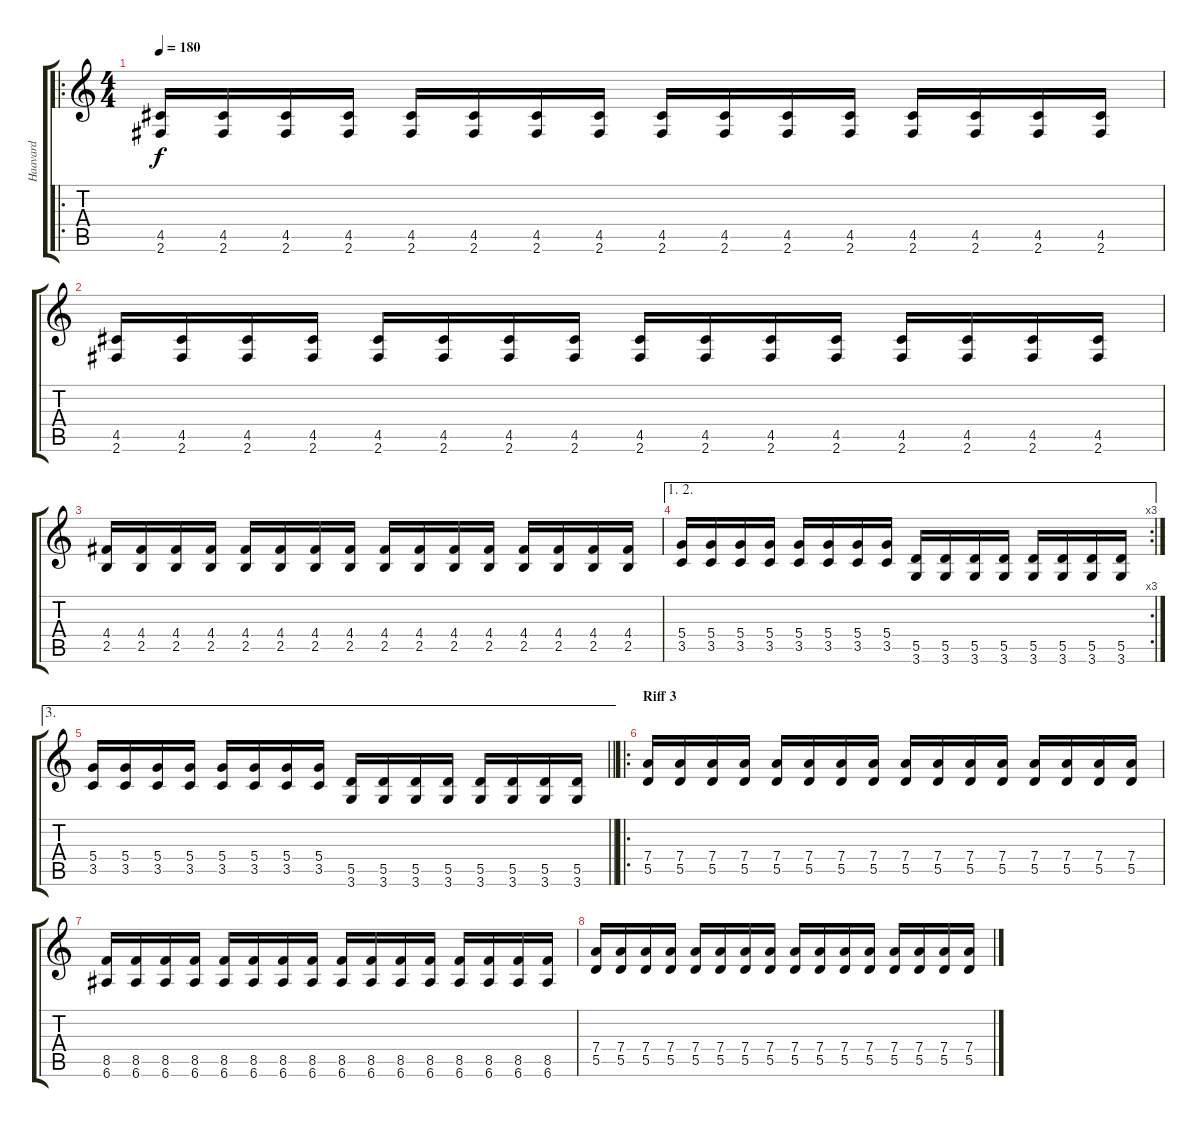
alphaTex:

\track ("Haavard" "Haavard") {instrument distortionguitar}
\staff {score tabs}
\tuning (E4 B3 G3 D3 A2 E2) {hide}
\ro
\ts (4 4)
\tempo 180
\clef g2
\ks c
(4.5 2.6).16{dy f} (4.5 2.6).16 (4.5 2.6).16 (4.5 2.6).16 (4.5 2.6).16 (4.5 2.6).16 (4.5 2.6).16 (4.5 2.6).16 (4.5 2.6).16 (4.5 2.6).16 (4.5 2.6).16 (4.5 2.6).16 (4.5 2.6).16 (4.5 2.6).16 (4.5 2.6).16 (4.5 2.6).16 |
(4.5 2.6).16 (4.5 2.6).16 (4.5 2.6).16 (4.5 2.6).16 (4.5 2.6).16 (4.5 2.6).16 (4.5 2.6).16 (4.5 2.6).16 (4.5 2.6).16 (4.5 2.6).16 (4.5 2.6).16 (4.5 2.6).16 (4.5 2.6).16 (4.5 2.6).16 (4.5 2.6).16 (4.5 2.6).16 |
(4.4 2.5).16 (4.4 2.5).16 (4.4 2.5).16 (4.4 2.5).16 (4.4 2.5).16 (4.4 2.5).16 (4.4 2.5).16 (4.4 2.5).16 (4.4 2.5).16 (4.4 2.5).16 (4.4 2.5).16 (4.4 2.5).16 (4.4 2.5).16 (4.4 2.5).16 (4.4 2.5).16 (4.4 2.5).16 |
\ae (1 2)
\rc 3
(5.4 3.5).16 (5.4 3.5).16 (5.4 3.5).16 (5.4 3.5).16 (5.4 3.5).16 (5.4 3.5).16 (5.4 3.5).16 (5.4 3.5).16 (5.5 3.6).16 (5.5 3.6).16 (5.5 3.6).16 (5.5 3.6).16 (5.5 3.6).16 (5.5 3.6).16 (5.5 3.6).16 (5.5 3.6).16 |
\ae 3
\barLineRight lightlight
(5.4 3.5).16 (5.4 3.5).16 (5.4 3.5).16 (5.4 3.5).16 (5.4 3.5).16 (5.4 3.5).16 (5.4 3.5).16 (5.4 3.5).16 (5.5 3.6).16 (5.5 3.6).16 (5.5 3.6).16 (5.5 3.6).16 (5.5 3.6).16 (5.5 3.6).16 (5.5 3.6).16 (5.5 3.6).16 |
\ro
\section ("" "Riff 3")
(7.4 5.5).16 (7.4 5.5).16 (7.4 5.5).16 (7.4 5.5).16 (7.4 5.5).16 (7.4 5.5).16 (7.4 5.5).16 (7.4 5.5).16 (7.4 5.5).16 (7.4 5.5).16 (7.4 5.5).16 (7.4 5.5).16 (7.4 5.5).16 (7.4 5.5).16 (7.4 5.5).16 (7.4 5.5).16 |
(8.5 6.6).16 (8.5 6.6).16 (8.5 6.6).16 (8.5 6.6).16 (8.5 6.6).16 (8.5 6.6).16 (8.5 6.6).16 (8.5 6.6).16 (8.5 6.6).16 (8.5 6.6).16 (8.5 6.6).16 (8.5 6.6).16 (8.5 6.6).16 (8.5 6.6).16 (8.5 6.6).16 (8.5 6.6).16 |
(7.4 5.5).16 (7.4 5.5).16 (7.4 5.5).16 (7.4 5.5).16 (7.4 5.5).16 (7.4 5.5).16 (7.4 5.5).16 (7.4 5.5).16 (7.4 5.5).16 (7.4 5.5).16 (7.4 5.5).16 (7.4 5.5).16 (7.4 5.5).16 (7.4 5.5).16 (7.4 5.5).16 (7.4 5.5).16
